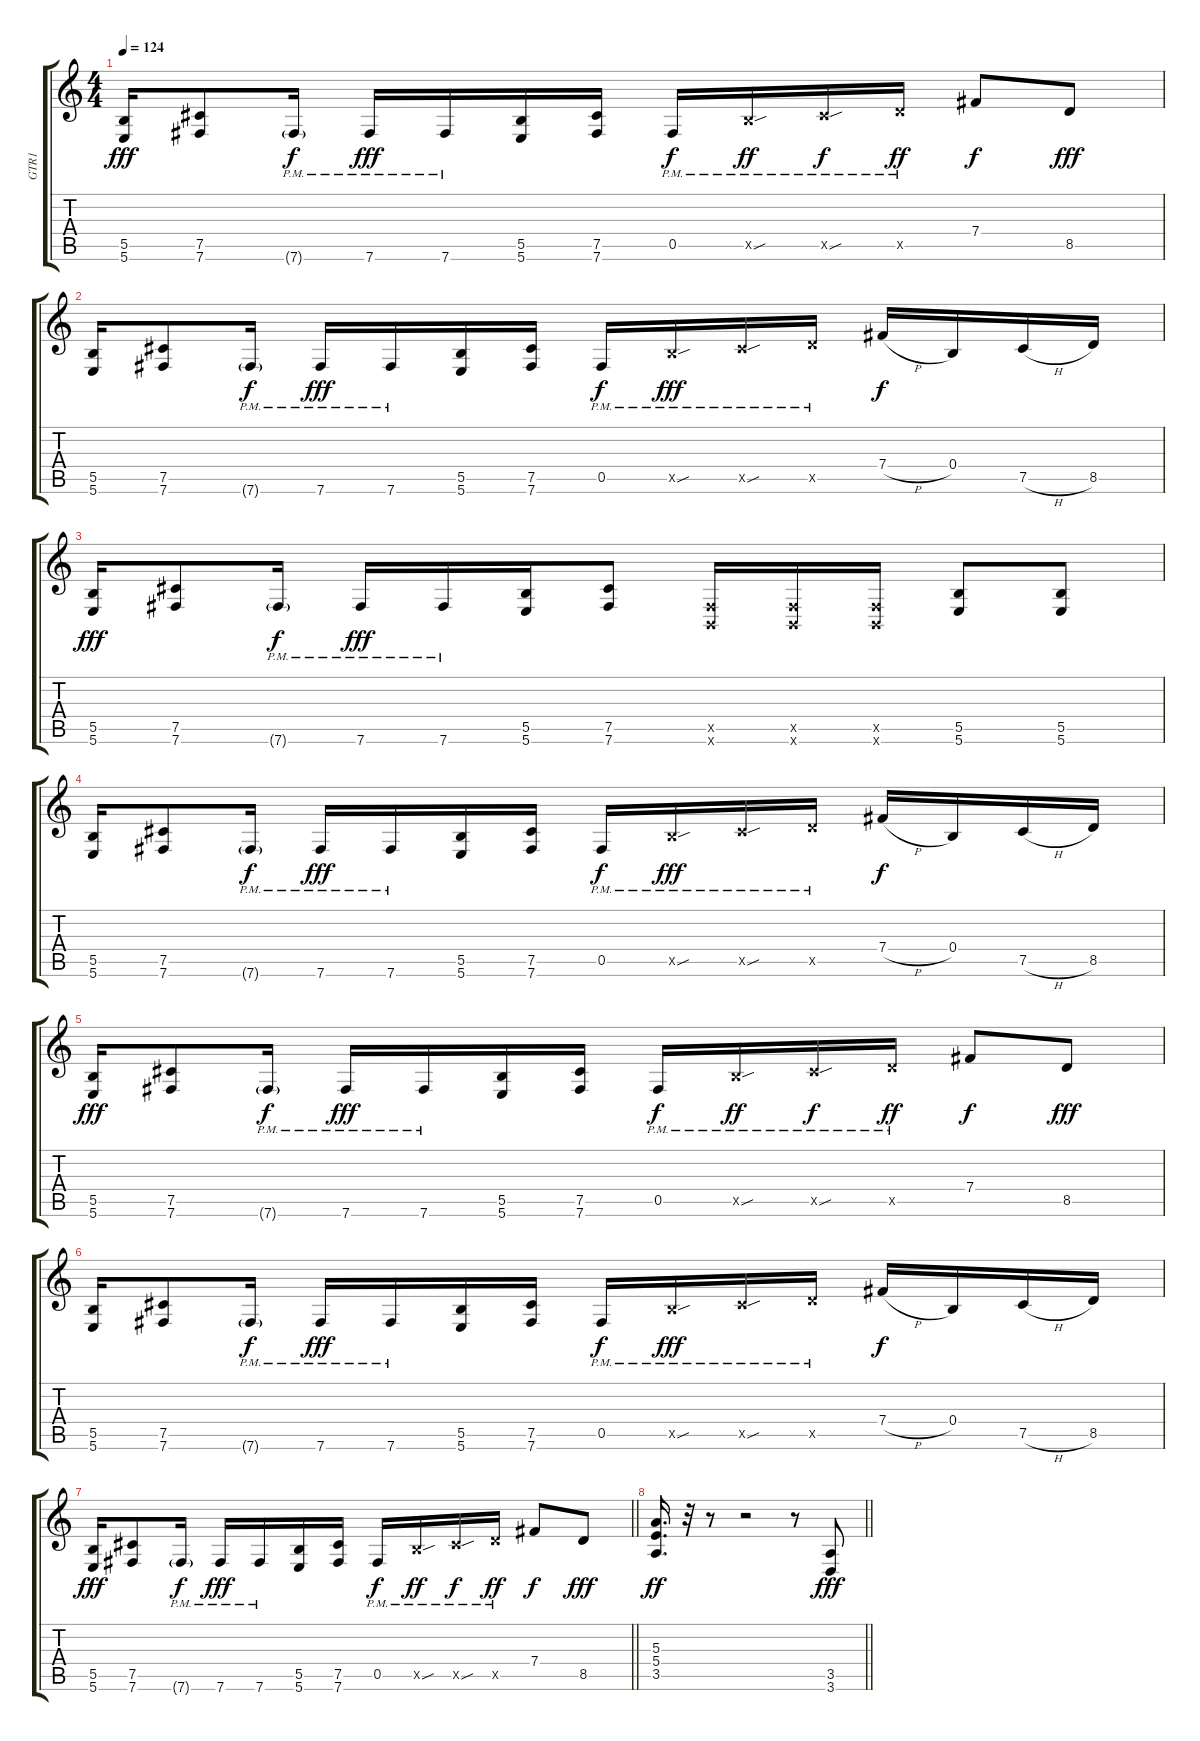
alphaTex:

\track ("GTR1" "GTR1") {instrument distortionguitar}
\staff {score tabs}
\tuning (Db4 Ab3 E3 B2 Gb2 B1) {hide}
\ts (4 4)
\tempo 124
\clef g2
\ks c
(5.5 5.6).16{dy fff} (7.5 7.6).8 7.6{g pm}.16{dy f} 7.6{pm}.16{dy fff} 7.6{pm}.16 (5.5 5.6).16 (7.5 7.6).16 0.5{pm}.16{dy f} 5.5{sou pm x}.16{dy ff} 7.5{sou pm x}.16{dy f} 8.5{pm x}.16{dy ff} 7.4.8{dy f} 8.5.8{dy fff} |
(5.5 5.6).16 (7.5 7.6).8 7.6{g pm}.16{dy f} 7.6{pm}.16{dy fff} 7.6{pm}.16 (5.5 5.6).16 (7.5 7.6).16 0.5{pm}.16{dy f} 5.5{sou pm x}.16{dy fff} 7.5{sou pm x}.16 8.5{pm x}.16 7.4{h}.16{dy f} 0.4.16 7.5{h}.16 8.5.16 |
(5.5 5.6).16{dy fff} (7.5 7.6).8 7.6{g pm}.16{dy f} 7.6{pm}.16{dy fff} 7.6{pm}.16 (5.5 5.6).16 (7.5 7.6).8 (0.5{x} 0.6{x}).16 (0.5{x} 0.6{x}).16 (0.5{x} 0.6{x}).16 (5.5 5.6).8 (5.5 5.6).8 |
(5.5 5.6).16 (7.5 7.6).8 7.6{g pm}.16{dy f} 7.6{pm}.16{dy fff} 7.6{pm}.16 (5.5 5.6).16 (7.5 7.6).16 0.5{pm}.16{dy f} 5.5{sou pm x}.16{dy fff} 7.5{sou pm x}.16 8.5{pm x}.16 7.4{h}.16{dy f} 0.4.16 7.5{h}.16 8.5.16 |
(5.5 5.6).16{dy fff} (7.5 7.6).8 7.6{g pm}.16{dy f} 7.6{pm}.16{dy fff} 7.6{pm}.16 (5.5 5.6).16 (7.5 7.6).16 0.5{pm}.16{dy f} 5.5{sou pm x}.16{dy ff} 7.5{sou pm x}.16{dy f} 8.5{pm x}.16{dy ff} 7.4.8{dy f} 8.5.8{dy fff} |
(5.5 5.6).16 (7.5 7.6).8 7.6{g pm}.16{dy f} 7.6{pm}.16{dy fff} 7.6{pm}.16 (5.5 5.6).16 (7.5 7.6).16 0.5{pm}.16{dy f} 5.5{sou pm x}.16{dy fff} 7.5{sou pm x}.16 8.5{pm x}.16 7.4{h}.16{dy f} 0.4.16 7.5{h}.16 8.5.16 |
\barLineRight lightlight
(5.5 5.6).16{dy fff} (7.5 7.6).8 7.6{g pm}.16{dy f} 7.6{pm}.16{dy fff} 7.6{pm}.16 (5.5 5.6).16 (7.5 7.6).16 0.5{pm}.16{dy f} 5.5{sou pm x}.16{dy ff} 7.5{sou pm x}.16{dy f} 8.5{pm x}.16{dy ff} 7.4.8{dy f} 8.5.8{dy fff} |
\barLineRight lightlight
(5.3 5.4 3.5).16{d dy ff} r.32 r.8 r.2 r.8 (3.5 3.6).8{dy fff}
